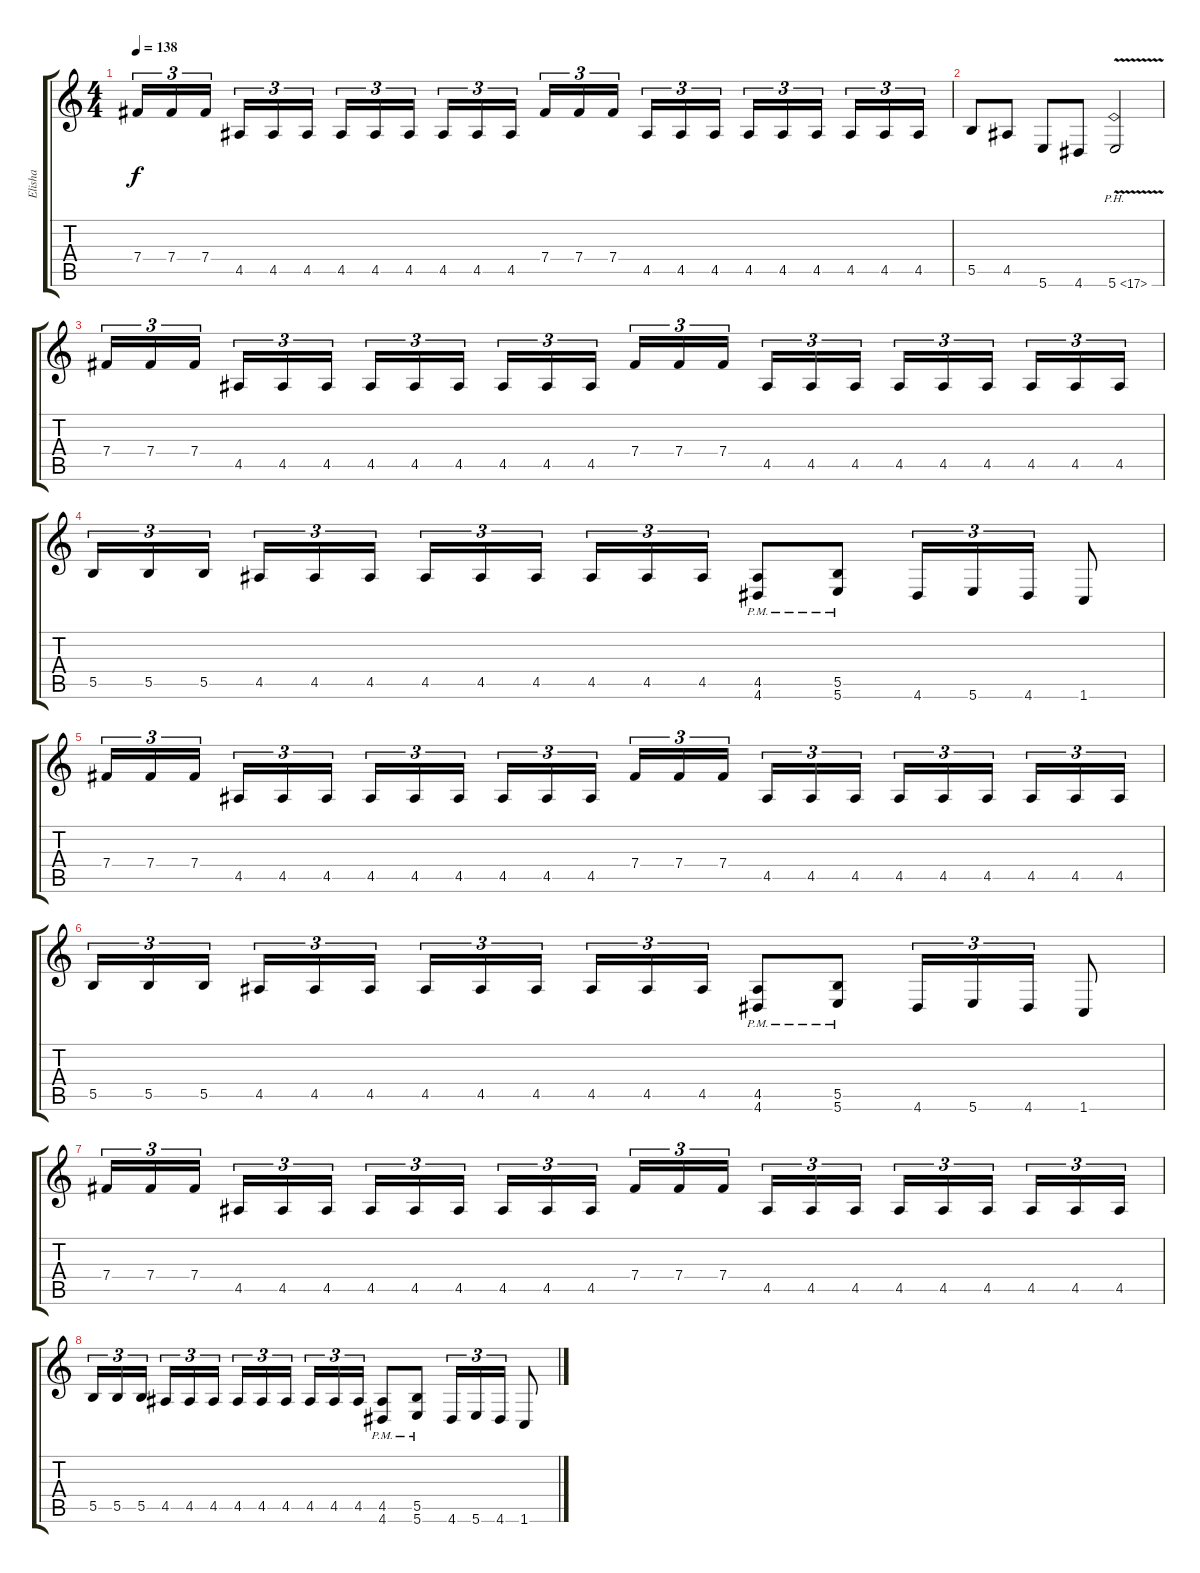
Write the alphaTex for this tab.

\track ("Elisha" "Elisha") {instrument overdrivenguitar}
\staff {score tabs}
\tuning (Db4 Ab3 E3 B2 Gb2 B1) {hide}
\ts (4 4)
\tempo 138
\clef g2
\ks c
7.4.16{tu (3 2) dy f} 7.4.16{tu (3 2)} 7.4.16{tu (3 2) beam splitsecondary} 4.5.16{tu (3 2)} 4.5.16{tu (3 2)} 4.5.16{tu (3 2)} 4.5.16{tu (3 2)} 4.5.16{tu (3 2)} 4.5.16{tu (3 2) beam splitsecondary} 4.5.16{tu (3 2)} 4.5.16{tu (3 2)} 4.5.16{tu (3 2)} 7.4.16{tu (3 2)} 7.4.16{tu (3 2)} 7.4.16{tu (3 2) beam splitsecondary} 4.5.16{tu (3 2)} 4.5.16{tu (3 2)} 4.5.16{tu (3 2)} 4.5.16{tu (3 2)} 4.5.16{tu (3 2)} 4.5.16{tu (3 2) beam splitsecondary} 4.5.16{tu (3 2)} 4.5.16{tu (3 2)} 4.5.16{tu (3 2)} |
5.5.8 4.5.8 5.6.8 4.6.8 5.6{ph 12 v}.2 |
7.4.16{tu (3 2)} 7.4.16{tu (3 2)} 7.4.16{tu (3 2) beam splitsecondary} 4.5.16{tu (3 2)} 4.5.16{tu (3 2)} 4.5.16{tu (3 2)} 4.5.16{tu (3 2)} 4.5.16{tu (3 2)} 4.5.16{tu (3 2) beam splitsecondary} 4.5.16{tu (3 2)} 4.5.16{tu (3 2)} 4.5.16{tu (3 2)} 7.4.16{tu (3 2)} 7.4.16{tu (3 2)} 7.4.16{tu (3 2) beam splitsecondary} 4.5.16{tu (3 2)} 4.5.16{tu (3 2)} 4.5.16{tu (3 2)} 4.5.16{tu (3 2)} 4.5.16{tu (3 2)} 4.5.16{tu (3 2) beam splitsecondary} 4.5.16{tu (3 2)} 4.5.16{tu (3 2)} 4.5.16{tu (3 2)} |
5.5.16{tu (3 2)} 5.5.16{tu (3 2)} 5.5.16{tu (3 2) beam splitsecondary} 4.5.16{tu (3 2)} 4.5.16{tu (3 2)} 4.5.16{tu (3 2)} 4.5.16{tu (3 2)} 4.5.16{tu (3 2)} 4.5.16{tu (3 2) beam splitsecondary} 4.5.16{tu (3 2)} 4.5.16{tu (3 2)} 4.5.16{tu (3 2)} (4.5{pm} 4.6{pm}).8 (5.5{pm} 5.6{pm}).8 4.6.16{tu (3 2)} 5.6.16{tu (3 2)} 4.6.16{tu (3 2)} 1.6.8 |
7.4.16{tu (3 2)} 7.4.16{tu (3 2)} 7.4.16{tu (3 2) beam splitsecondary} 4.5.16{tu (3 2)} 4.5.16{tu (3 2)} 4.5.16{tu (3 2)} 4.5.16{tu (3 2)} 4.5.16{tu (3 2)} 4.5.16{tu (3 2) beam splitsecondary} 4.5.16{tu (3 2)} 4.5.16{tu (3 2)} 4.5.16{tu (3 2)} 7.4.16{tu (3 2)} 7.4.16{tu (3 2)} 7.4.16{tu (3 2) beam splitsecondary} 4.5.16{tu (3 2)} 4.5.16{tu (3 2)} 4.5.16{tu (3 2)} 4.5.16{tu (3 2)} 4.5.16{tu (3 2)} 4.5.16{tu (3 2) beam splitsecondary} 4.5.16{tu (3 2)} 4.5.16{tu (3 2)} 4.5.16{tu (3 2)} |
5.5.16{tu (3 2)} 5.5.16{tu (3 2)} 5.5.16{tu (3 2) beam splitsecondary} 4.5.16{tu (3 2)} 4.5.16{tu (3 2)} 4.5.16{tu (3 2)} 4.5.16{tu (3 2)} 4.5.16{tu (3 2)} 4.5.16{tu (3 2) beam splitsecondary} 4.5.16{tu (3 2)} 4.5.16{tu (3 2)} 4.5.16{tu (3 2)} (4.5{pm} 4.6{pm}).8 (5.5{pm} 5.6{pm}).8 4.6.16{tu (3 2)} 5.6.16{tu (3 2)} 4.6.16{tu (3 2)} 1.6.8 |
7.4.16{tu (3 2)} 7.4.16{tu (3 2)} 7.4.16{tu (3 2) beam splitsecondary} 4.5.16{tu (3 2)} 4.5.16{tu (3 2)} 4.5.16{tu (3 2)} 4.5.16{tu (3 2)} 4.5.16{tu (3 2)} 4.5.16{tu (3 2) beam splitsecondary} 4.5.16{tu (3 2)} 4.5.16{tu (3 2)} 4.5.16{tu (3 2)} 7.4.16{tu (3 2)} 7.4.16{tu (3 2)} 7.4.16{tu (3 2) beam splitsecondary} 4.5.16{tu (3 2)} 4.5.16{tu (3 2)} 4.5.16{tu (3 2)} 4.5.16{tu (3 2)} 4.5.16{tu (3 2)} 4.5.16{tu (3 2) beam splitsecondary} 4.5.16{tu (3 2)} 4.5.16{tu (3 2)} 4.5.16{tu (3 2)} |
5.5.16{tu (3 2)} 5.5.16{tu (3 2)} 5.5.16{tu (3 2) beam splitsecondary} 4.5.16{tu (3 2)} 4.5.16{tu (3 2)} 4.5.16{tu (3 2)} 4.5.16{tu (3 2)} 4.5.16{tu (3 2)} 4.5.16{tu (3 2) beam splitsecondary} 4.5.16{tu (3 2)} 4.5.16{tu (3 2)} 4.5.16{tu (3 2)} (4.5{pm} 4.6{pm}).8 (5.5{pm} 5.6{pm}).8 4.6.16{tu (3 2)} 5.6.16{tu (3 2)} 4.6.16{tu (3 2)} 1.6.8
